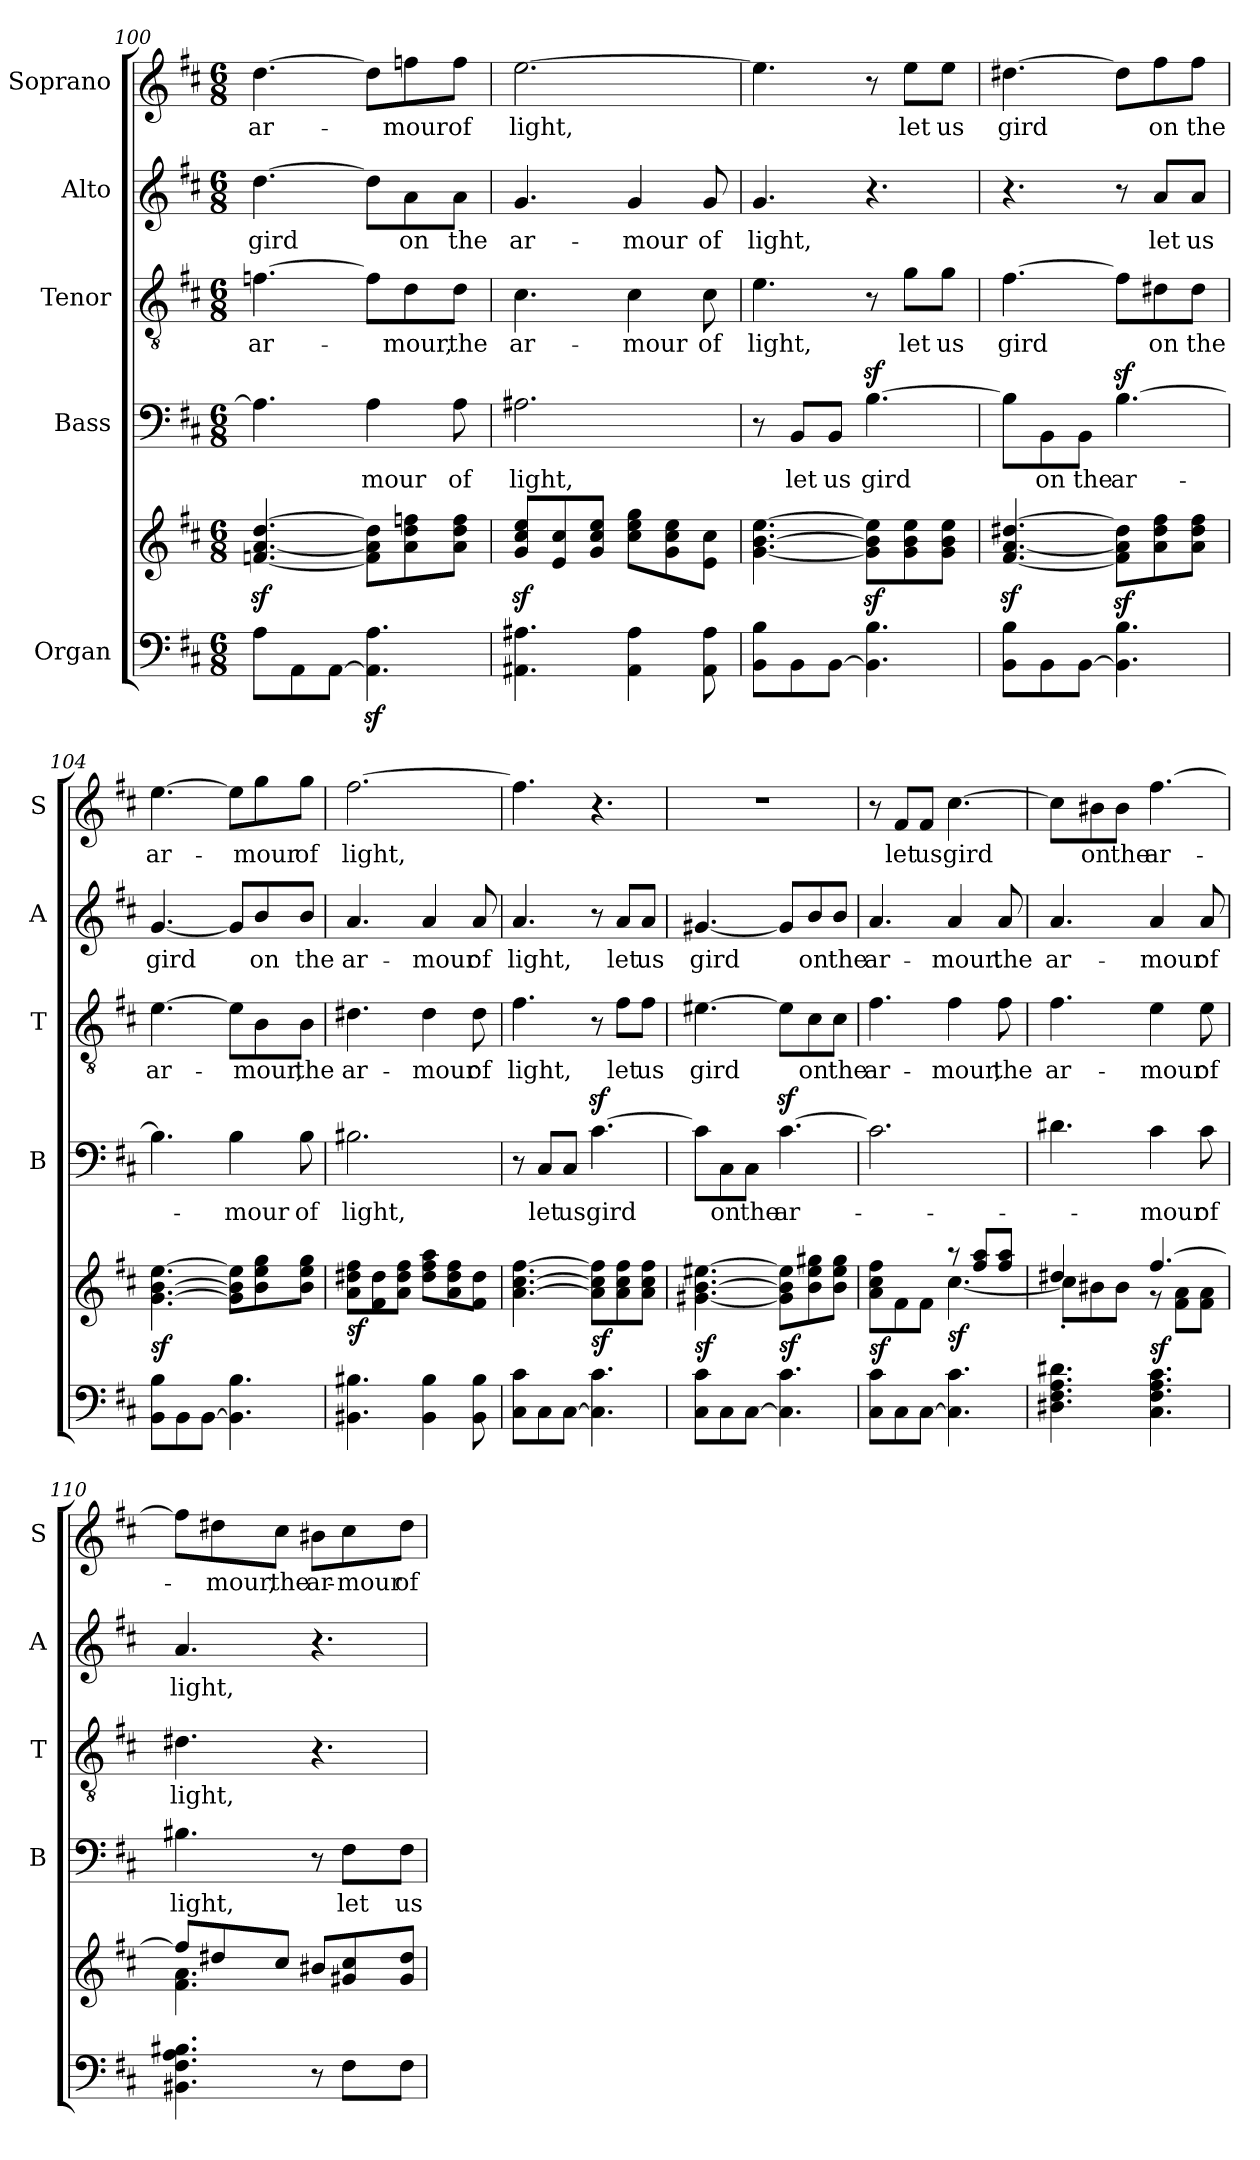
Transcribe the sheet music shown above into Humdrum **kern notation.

**kern	**kern	**dynam	**kern	**text	**kern	**text	**kern	**text	**kern	**text
*part5	*part5	*part5	*part4	*part4	*part3	*part3	*part2	*part2	*part1	*part1
*staff6	*staff5	*staff5/6	*staff4	*staff4	*staff3	*staff3	*staff2	*staff2	*staff1	*staff1
*I"Organ	*	*	*I"Bass	*	*I"Tenor	*	*I"Alto	*	*I"Soprano	*
*	*	*	*I'B	*	*I'T	*	*I'A	*	*I'S	*
*clefF4	*clefG2	*	*clefF4	*	*clefGv2	*	*clefG2	*	*clefG2	*
*k[f#c#]	*k[f#c#]	*	*k[f#c#]	*	*k[f#c#]	*	*k[f#c#]	*	*k[f#c#]	*
*D:	*D:	*	*D:	*	*D:	*	*D:	*	*D:	*
*M6/8	*M6/8	*	*M6/8	*	*M6/8	*	*M6/8	*	*M6/8	*
=100	=100	=100	=100	=100	=100	=100	=100	=100	=100	=100
!	!	!	!	!	!	!LO:LY:b	!	!LO:LY:b	!	!LO:LY:b
8A\L	[4.fn/z< [4.a/z< [4.dd/z<	.	4.A\]	.	[4.fn\	ar-	[4.dd\	gird	[4.dd\	ar-
8AA\	.	.	.	.	.	.	.	.	.	.
[8AA\J	.	.	.	.	.	.	.	.	.	.
!	!	!	!	!LO:LY:b	!	!	!	!	!	!
4.AA\]z< 4.A\z<	8f\] 8a\] 8dd\]L	.	4A\	mour	8f\L]	.	8dd\L]	.	8dd\L]	.
!	!	!	!	!	!	!LO:LY:b	!	!LO:LY:b	!	!LO:LY:b
.	8a\ 8dd\ 8ffn\	.	.	.	8d\	mour,	8a\	on	8ffn\	mour
!	!	!	!	!LO:LY:b	!	!LO:LY:b	!	!LO:LY:b	!	!LO:LY:b
.	8a\ 8dd\ 8ff\J	.	8A\	of	8d\J	the	8a\J	the	8ff\J	of
=101	=101	=101	=101	=101	=101	=101	=101	=101	=101	=101
!	!	!	!	!LO:LY:b	!	!LO:LY:b	!	!LO:LY:b	!	!LO:LY:b
4.AA#X\ 4.A#X\	8g/z< 8cc#/z< 8ee/z<L	.	2.A#X\	light,	4.c#\	ar-	4.g/	ar-	[2.ee\	light,
.	8e/ 8cc#/	.	.	.	.	.	.	.	.	.
.	8g/ 8cc#/ 8ee/J	.	.	.	.	.	.	.	.	.
!	!	!	!	!	!	!LO:LY:b	!	!LO:LY:b	!	!
4AA#\ 4A#\	8cc#\ 8ee\ 8gg\L	.	.	.	4c#\	-mour	4g/	-mour	.	.
.	8g\ 8cc#\ 8ee\	.	.	.	.	.	.	.	.	.
!	!	!	!	!	!	!LO:LY:b	!	!LO:LY:b	!	!
8AA#\ 8A#\	8e\ 8cc#\J	.	.	.	8c#\	of	8g/	of	.	.
=102	=102	=102	=102	=102	=102	=102	=102	=102	=102	=102
!	!	!	!	!	!	!LO:LY:b	!	!LO:LY:b	!	!
8BB\ 8B\L	[4.g\ [4.b\ [4.ee\	.	8r	.	4.e\	light,	4.g/	light,	4.ee\]	.
!	!	!	!	!LO:LY:b	!	!	!	!	!	!
8BB\	.	.	8BB/L	let	.	.	.	.	.	.
!	!	!	!	!LO:LY:b	!	!	!	!	!	!
[8BB\J	.	.	8BB/J	us	.	.	.	.	.	.
!	!	!	!	!LO:LY:b	!	!	!	!	!	!
4.BB\] 4.B\	8g\]z< 8b\]z< 8ee\]z<L	.	[4.Bz<\	gird	8r	.	4.r	.	8r	.
!	!	!	!	!	!	!LO:LY:b	!	!	!	!LO:LY:b
.	8g\ 8b\ 8ee\	.	.	.	8g\L	let	.	.	8ee\L	let
!	!	!	!	!	!	!LO:LY:b	!	!	!	!LO:LY:b
.	8g\ 8b\ 8ee\J	.	.	.	8g\J	us	.	.	8ee\J	us
=103	=103	=103	=103	=103	=103	=103	=103	=103	=103	=103
!	!	!	!	!	!	!LO:LY:b	!	!	!	!LO:LY:b
8BB\ 8B\L	[4.f#/z< [4.a/z< [4.dd#X/z<	.	8B\L]	.	[4.f#\	gird	4.r	.	[4.dd#X\	gird
!	!	!	!	!LO:LY:b	!	!	!	!	!	!
8BB\	.	.	8BB\	on	.	.	.	.	.	.
!	!	!	!	!LO:LY:b	!	!	!	!	!	!
[8BB\J	.	.	8BB\J	the	.	.	.	.	.	.
!	!	!	!	!LO:LY:b	!	!	!	!	!	!
4.BB\] 4.B\	8f#\]z< 8a\]z< 8dd#\]z<L	.	[4.Bz<\	ar-	8f#\L]	.	8r	.	8dd#\L]	.
!	!	!	!	!	!	!LO:LY:b	!	!LO:LY:b	!	!LO:LY:b
.	8a\ 8dd#\ 8ff#\	.	.	.	8d#X\	on	8a/L	let	8ff#\	on
!	!	!	!	!	!	!LO:LY:b	!	!LO:LY:b	!	!LO:LY:b
.	8a\ 8dd#\ 8ff#\J	.	.	.	8d#\J	the	8a/J	us	8ff#\J	the
!!LO:LB:g=z
=104	=104	=104	=104	=104	=104	=104	=104	=104	=104	=104
*	*^	*	*	*	*	*	*	*	*	*
!	!	!	!LO:DY:b	!	!	!	!LO:LY:b	!	!LO:LY:b	!	!LO:LY:b
8BB\ 8B\L	[4.g\ [4.b\ [4.ee\	2.ryy	sf	4.B\]	.	[4.e\	ar-	[4.g/	gird	[4.ee\	ar-
8BB\	.	.	.	.	.	.	.	.	.	.	.
[8BB\J	.	.	.	.	.	.	.	.	.	.	.
!	!	!	!	!	!LO:LY:b	!	!	!	!	!	!
4.BB\] 4.B\	8g\] 8b\] 8ee\]L	.	.	4B\	mour	8e\L]	.	8g/L]	.	8ee\L]	.
!	!	!	!	!	!	!	!LO:LY:b	!	!LO:LY:b	!	!LO:LY:b
.	8b\ 8ee\ 8gg\	.	.	.	.	8B\	mour,	8b/	on	8gg\	mour
!	!	!	!	!	!LO:LY:b	!	!LO:LY:b	!	!LO:LY:b	!	!LO:LY:b
.	8b\ 8ee\ 8gg\J	.	.	8B\	of	8B\J	the	8b/J	the	8gg\J	of
=105	=105	=105	=105	=105	=105	=105	=105	=105	=105	=105	=105
!	!	!	!LO:DY:b	!	!LO:LY:b	!	!LO:LY:b	!	!LO:LY:b	!	!LO:LY:b
4.BB#X\ 4.B#X\	8a\ 8dd#X\ 8ff#\L	2.ryy	sf	2.B#X\	light,	4.d#X\	ar-	4.a/	ar-	[2.ff#\	light,
.	8f#\ 8dd#\	.	.	.	.	.	.	.	.	.	.
.	8a\ 8dd#\ 8ff#\J	.	.	.	.	.	.	.	.	.	.
!	!	!	!	!	!	!	!LO:LY:b	!	!LO:LY:b	!	!
4BB#\ 4B#\	8dd#\ 8ff#\ 8aa\L	.	.	.	.	4d#\	-mour	4a/	-mour	.	.
.	8a\ 8dd#\ 8ff#\	.	.	.	.	.	.	.	.	.	.
!	!	!	!	!	!	!	!LO:LY:b	!	!LO:LY:b	!	!
8BB#\ 8B#\	8f#\ 8dd#\J	.	.	.	.	8d#\	of	8a/	of	.	.
=106	=106	=106	=106	=106	=106	=106	=106	=106	=106	=106	=106
!	!	!	!	!	!	!	!LO:LY:b	!	!LO:LY:b	!	!
8C#\ 8c#\L	[4.a\ [4.cc#\ [4.ff#\	2.ryy	.	8r	.	4.f#\	light,	4.a/	light,	4.ff#\]	.
!	!	!	!	!	!LO:LY:b	!	!	!	!	!	!
8C#\	.	.	.	8C#/L	let	.	.	.	.	.	.
!	!	!	!	!	!LO:LY:b	!	!	!	!	!	!
[8C#\J	.	.	.	8C#/J	us	.	.	.	.	.	.
!	!	!	!LO:DY:b	!	!LO:LY:b	!	!	!	!	!	!
4.C#\] 4.c#\	8a\] 8cc#\] 8ff#\]L	.	sf	[4.c#z<\	gird	8r	.	8r	.	4.r	.
!	!	!	!	!	!	!	!LO:LY:b	!	!LO:LY:b	!	!
.	8a\ 8cc#\ 8ff#\	.	.	.	.	8f#\L	let	8a/L	let	.	.
!	!	!	!	!	!	!	!LO:LY:b	!	!LO:LY:b	!	!
.	8a\ 8cc#\ 8ff#\J	.	.	.	.	8f#\J	us	8a/J	us	.	.
=107	=107	=107	=107	=107	=107	=107	=107	=107	=107	=107	=107
!	!	!	!LO:DY:b	!	!	!	!LO:LY:b	!	!LO:LY:b	!	!
8C#\ 8c#\L	[4.g#X\ [4.b\ [4.ee#X\	2ryy	sf	8c#\L]	.	[4.e#X\	gird	[4.g#X/	gird	2.r	.
!	!	!	!	!	!LO:LY:b	!	!	!	!	!	!
8C#\	.	.	.	8C#\	on	.	.	.	.	.	.
!	!	!	!	!	!LO:LY:b	!	!	!	!	!	!
[8C#\J	.	.	.	8C#\J	the	.	.	.	.	.	.
!	!	!	!LO:DY:b	!	!LO:LY:b	!	!	!	!	!	!
4.C#\] 4.c#\	8g#\] 8b\] 8ee#\]L	.	sf	[4.c#z<\	ar-	8e#\L]	.	8g#/L]	.	.	.
!	!	!	!	!	!	!	!LO:LY:b	!	!LO:LY:b	!	!
.	8b\ 8ee#\ 8gg#X\	4ryy	.	.	.	8c#\	on	8b/	on	.	.
!	!	!	!	!	!	!	!LO:LY:b	!	!LO:LY:b	!	!
.	8b\ 8ee#\ 8gg#\J	.	.	.	.	8c#\J	the	8b/J	the	.	.
=108	=108	=108	=108	=108	=108	=108	=108	=108	=108	=108	=108
!	!	!	!LO:DY:b	!	!	!	!LO:LY:b	!	!LO:LY:b	!	!
8C#\ 8c#\L	8a\ 8cc#\ 8ff#\L	4ryy	sf	2.c#\]	.	4.f#\	ar-	4.a/	ar-	8r	.
!	!	!	!	!	!	!	!	!	!	!	!LO:LY:b
8C#\	8f#\	.	.	.	.	.	.	.	.	8f#/L	let
!	!	!	!	!	!	!	!	!	!	!	!LO:LY:b
[8C#\J	8f#\J	8ryy	.	.	.	.	.	.	.	8f#/J	us
!	!	!	!LO:DY:b	!	!	!	!LO:LY:b	!	!LO:LY:b	!	!LO:LY:b
4.C#\] 4.c#\	8r	[4.cc#\	sf	.	.	4f#\	-mour,	4a/	-mour.	[4.cc#\	gird
.	8ff#/ 8aa/L	.	.	.	.	.	.	.	.	.	.
!	!	!	!	!	!	!	!LO:LY:b	!	!LO:LY:b	!	!
.	8ff#/ 8aa/J	.	.	.	.	8f#\	the	8a/	the	.	.
!!LO:PB:g=z
=109	=109	=109	=109	=109	=109	=109	=109	=109	=109	=109	=109
!	!	!	!	!	!	!	!LO:LY:b	!	!LO:LY:b	!	!
4.D#X\ 4.F#\ 4.A\ 4.d#X\	4dd#X/	8cc#'\L]	.	4.d#X\	.	4.f#\	ar-	4.a/	ar-	8cc#\L]	.
!	!	!	!	!	!	!	!	!	!	!	!LO:LY:b
.	.	8b#X\	.	.	.	.	.	.	.	8b#X\	on
!	!	!	!	!	!	!	!	!	!	!	!LO:LY:b
.	8ryy	8b#\J	.	.	.	.	.	.	.	8b#\J	the
!	!	!	!LO:DY:b	!	!LO:LY:b	!	!LO:LY:b	!	!LO:LY:b	!	!LO:LY:b
4.C#\ 4.F#\ 4.A\ 4.c#\	[4.ff#/	8r	sf	4c#\	mour	4e\	-mour	4a/	-mour	[4.ff#\	ar-
.	.	8f#\ 8a\L	.	.	.	.	.	.	.	.	.
!	!	!	!	!	!LO:LY:b	!	!LO:LY:b	!	!LO:LY:b	!	!
.	.	8f#\ 8a\J	.	8c#\	of	8e\	of	8a/	of	.	.
=110	=110	=110	=110	=110	=110	=110	=110	=110	=110	=110	=110
!	!	!	!	!	!LO:LY:b	!	!LO:LY:b	!	!LO:LY:b	!	!
4.BB#X\ 4.F#\ 4.A\ 4.B#X\	8ff#/L]	4.f#\ 4.a\	.	4.B#X\	light,	4.d#X\	light,	4.a/	light,	8ff#\L]	.
!	!	!	!	!	!	!	!	!	!	!	!LO:LY:b
.	8dd#X/	.	.	.	.	.	.	.	.	8dd#X\	mour,
!	!	!	!	!	!	!	!	!	!	!	!LO:LY:b
.	8cc#/J	.	.	.	.	.	.	.	.	8cc#\J	the
!	!	!	!	!	!	!	!	!	!	!	!LO:LY:b
8r	8b#X/L	4.ryy	.	8r	.	4.r	.	4.r	.	8b#X\L	ar-
!	!	!	!	!	!LO:LY:b	!	!	!	!	!	!LO:LY:b
8F#\L	8g#X/ 8cc#/	.	.	8F#\L	let	.	.	.	.	8cc#\	-mour
!	!	!	!	!	!LO:LY:b	!	!	!	!	!	!LO:LY:b
8F#\J	8g#/ 8dd#/J	.	.	8F#\J	us	.	.	.	.	8dd#\J	of
*	*v	*v	*	*	*	*	*	*	*	*	*
=	=	=	=	=	=	=	=	=	=	=
*-	*-	*-	*-	*-	*-	*-	*-	*-	*-	*-
